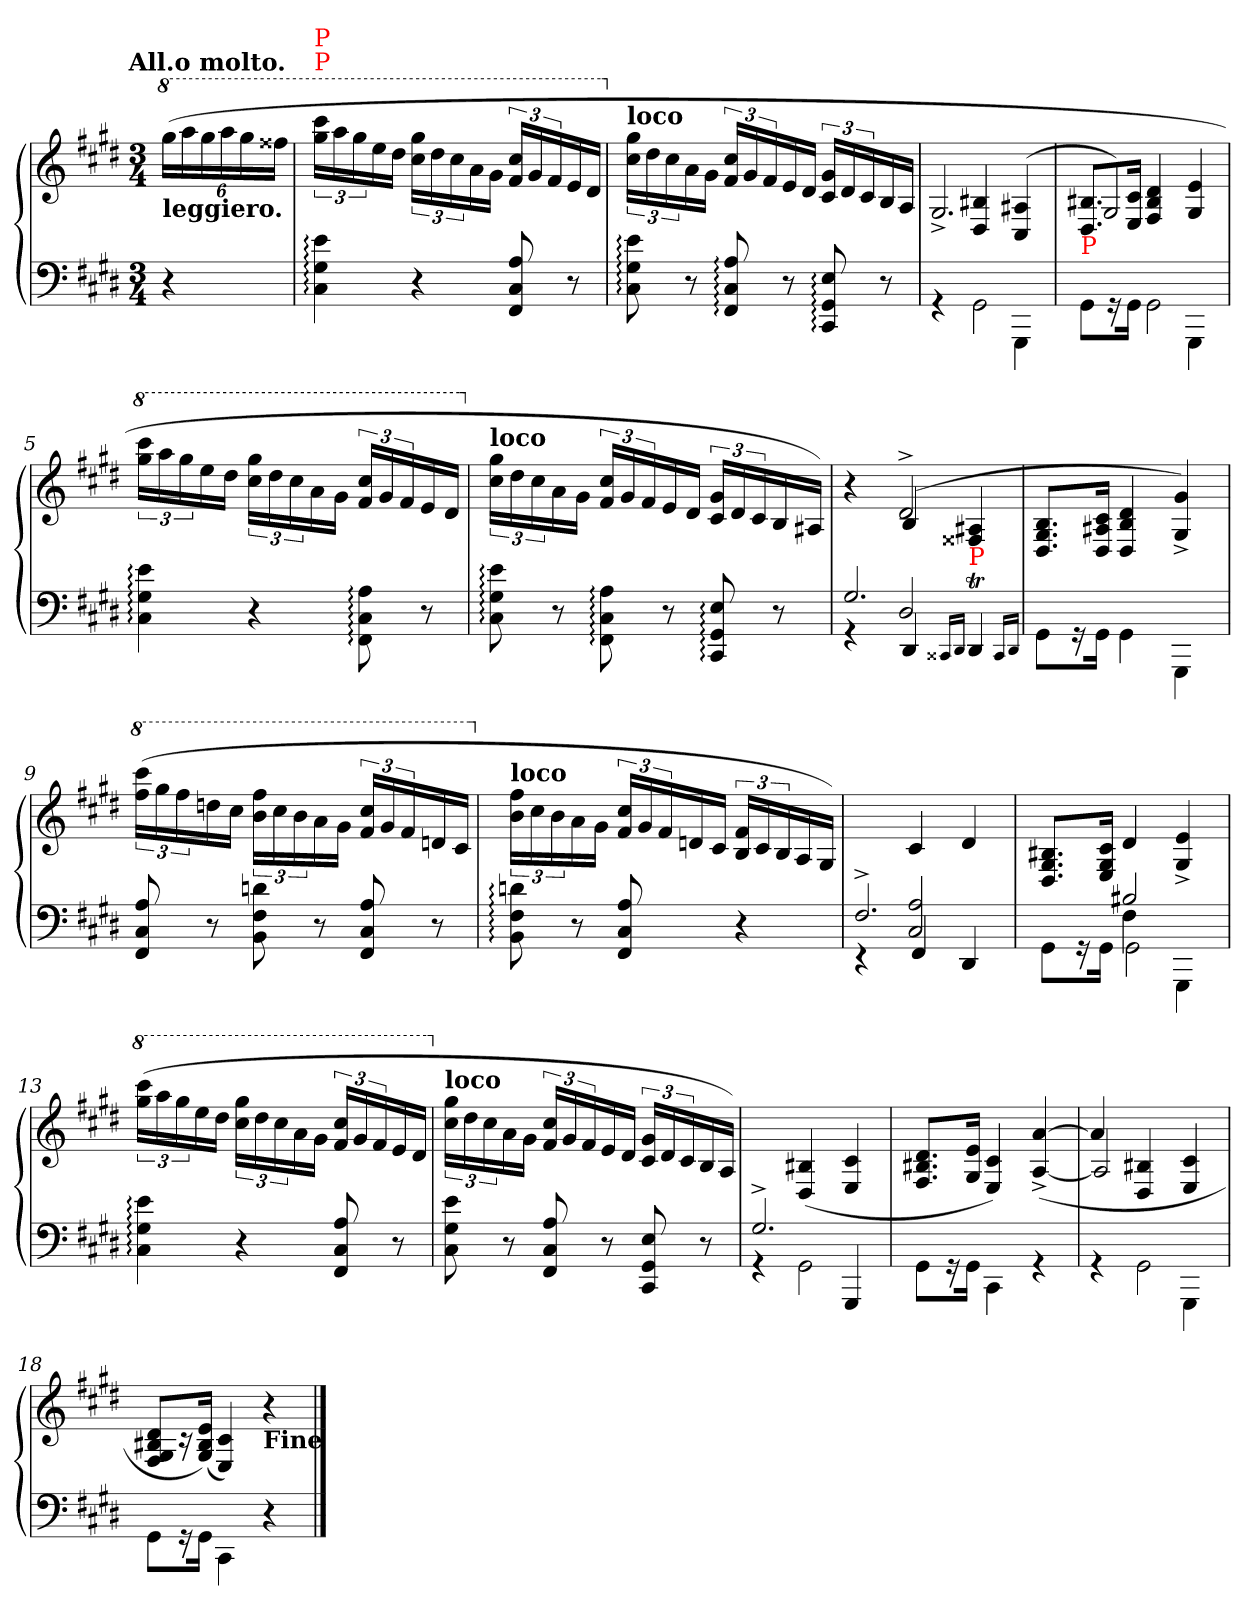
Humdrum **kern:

**kern	**kern
*part1	*part1
*staff2	*staff1
*clefF4	*clefG2
*k[f#c#g#d#]	*k[f#c#g#d#]
*c#:	*c#:
!!LO:TX:omd:t=All.o molto.
*M3/4	*M3/4
*MM144	*MM144
*	*8va
*	*Xbrackettup
=	=
!	!LO:TX:b:B:t=leggiero.
4r	(>24ggg#LL
.	24aaa
.	24ggg#
.	24aaa
.	24ggg#
.	24fff##XJJ
=1	=1
*	*brackettup
!	!LO:TX:a:color=red:t=P
!	!LO:TX:a:color=red:t=P
4e: 4G#: 4C#:	24cccc# 24ggg#LL
.	24aaa
.	24ggg#
.	16eee
.	16ddd#JJ
4r	24ggg# 24ccc#LL
.	24ddd#
.	24ccc#
.	16aa
.	16gg#JJ
8A 8C# 8FF#	24ccc# 24ff#LL
.	24gg#
.	24ff#
8r	16ee
.	16dd#JJ
=2	=2
*	*X8va
!	!LO:TX:a:B:t=loco
8e: 8G#: 8C#:	24gg# 24cc#LL
.	24dd#
.	24cc#
8r	16a
.	16g#JJ
8A: 8C#: 8FF#:	24cc# 24f#LL
.	24g#
.	24f#
8r	16e
.	16d#JJ
8E: 8GG#: 8CC#:	24g# 24c#LL
.	24d#
.	24c#
8r	16B/
.	16A/JJ
=3	=3
*^	*^
4rGG	2ryy	4ryy	2.G#^>/
2GG#\	.	4B#X/ 4D#/	.
.	4GGG#\	(>4A#X/ 4C#/	.
=4	=4	=4	=4
!LO:TX:a:color=red:t=P	!	!	!
8GG#\L	2ryy	8.B#X/ 8.D#/L	2G#/)
16rGG	.	.	.
16GG#Jk	.	16c#/ 16E/Jk	.
2GG#\	.	4d#/ 4B#/ 4F#/	.
.	4GGG#	4e/ 4G#/	4ryy
*v	*v	*	*
*	*v	*v
=5	=5
*	*8va
4e: 4G#: 4C#:	24cccc# 24ggg#LL
.	24aaa
.	24ggg#
.	16eee
.	16ddd#JJ
4r	24ggg# 24ccc#LL
.	24ddd#
.	24ccc#
.	16aa
.	16gg#JJ
8A:\ 8C#:\ 8FF#:\	24ccc# 24ff#LL
.	24gg#
.	24ff#
8r	16ee
.	16dd#JJ
=6	=6
*	*X8va
!	!LO:TX:a:B:t=loco
8e: 8G#: 8C#:	24gg# 24cc#LL
.	24dd#
.	24cc#
8r	16a
.	16g#JJ
8A:\ 8C#:\ 8FF#:\	24cc# 24f#LL
.	24g#
.	24f#
8r	16e
.	16d#JJ
8E: 8GG#: 8CC#:	24g# 24c#LL
.	24d#
.	24c#
8r	16B
.	16A#XJJ)
=7	=7
*^	*^
*	*^	*	*
2.G#	4rGG	4ryy	4r	4ryy
.	2D#/	4DD#	(>2d#^>	4B/
.	.	16qqCC##X/LL	.	.
.	.	16qqDD#/JJ	.	.
!	!	!LO:TX:a:color=red:t=P	!	!
.	.	4DD#t	.	4A#X/ 4F##X/
*	*	*	*v	*v
.	.	16qqCC##/LL	.
.	.	16qqDD#/JJ	.
*v	*v	*v	*
=8	=8
8GG#\L	8.B/ 8.G#/ 8.D#/L
16rGG	.
16GG#\Jk	16c#/ 16A#X/ 16D#/Jk
4GG#\	4d#/ 4B/ 4D#/
4GGG#\	4g#^/ 4G#^/)
=9	=9
*	*8va
8A 8C# 8FF#	(>24cccc# 24fff#LL
.	24ggg#
.	24fff#
8r	16dddn
.	16ccc#JJ
8dn 8F# 8BB	24fff# 24bbLL
.	24ccc#
.	24bb
8r	16aa
.	16gg#JJ
8A 8C# 8FF#	24ccc# 24ff#LL
.	24gg#
.	24ff#
8r	16ddn
.	16cc#JJ
=10	=10
*	*X8va
!	!LO:TX:a:B:t=loco
8dn: 8F#: 8BB:	24ff# 24bLL
.	24cc#
.	24b
8r	16a
.	16g#JJ
8A 8C# 8FF#	24cc# 24f#LL
.	24g#
.	24f#
8ryy	16dn
.	16c#JJ
4r	24f# 24BLL
.	24c#
.	24B
.	16A/
.	16G#/JJ)
=11	=11
*^	*
*	*^	*
2.F#^	4rEE	4ryy	4ryy
.	2A/ 2C#/	4FF#	4c#
.	.	4DD#	4d#
=12	=12	=12	=12
4ryy	4ryy	8GG#\L	8.B#X/ 8.G#/ 8.D#/L
.	.	16rGG	.
.	.	16GG#Jk	16c#/ 16G#/ 16E/Jk
2B#	4F#	2GG#\	4d#
.	4GGG#\	.	4e^/ 4G#^/
*v	*v	*v	*
=13	=13
*	*8va
4e: 4G#: 4C#:	(>24cccc# 24ggg#LL
.	24aaa
.	24ggg#
.	16eee
.	16ddd#JJ
4r	24ggg# 24ccc#LL
.	24ddd#
.	24ccc#
.	16aa
.	16gg#JJ
8A 8C# 8FF#	24ccc# 24ff#LL
.	24gg#
.	24ff#
8r	16ee
.	16dd#JJ
=14	=14
*	*X8va
!	!LO:TX:a:B:t=loco
8e 8G# 8C#	24gg# 24cc#LL
.	24dd#
.	24cc#
8r	16a
.	16g#JJ
8A 8C# 8FF#	24cc# 24f#LL
.	24g#
.	24f#
8r	16e
.	16d#JJ
8E 8GG# 8CC#	24g# 24c#LL
.	24d#
.	24c#
8r	16B/
.	16A/JJ)
=15	=15
*^	*
*	*^	*
2.G#^	4rGG	2ryy	4ryy
.	2GG#\	.	(>4B#X/ 4D#/
.	.	4GGG#	4c#/ 4E/
*v	*v	*v	*
=16	=16
8GG#\L	8.d#/ 8.B#X/ 8.F#/L
16rGG	.
16GG#\Jk	16e/ 16G#/Jk
4CC#\	4c#/ 4E/)
4rGG	(>[4a^/ [4A^/
=17	=17
*^	*^
4rGG	2ryy	4a]	2A/]
2GG#\	.	4B#X/ 4D#/	.
.	4GGG#	4c#/ 4E/	4ryy
*v	*v	*	*
*	*v	*v
=18	=18
8GG#\L	8d#/ 8B#X/ 8G#/ 8F#/L
16rGG	16r
16GG#\Jk	(>16e/ 16B#/ 16G#/Jk)
4CC#\	4c#/ 4E/)
!	!LO:TX:b:B:t=Fine
4r	4r
==	==
*-	*-
